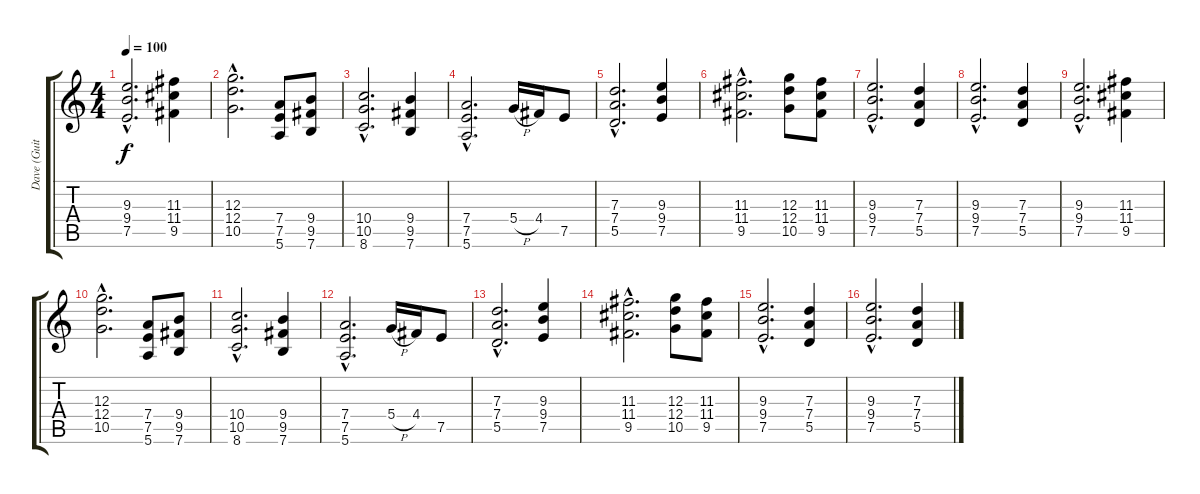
\track ("Dave (Guitar)" "Dave (Guit") {instrument distortionguitar}
\staff {score tabs}
\tuning (E4 B3 G3 D3 A2 E2) {hide}
\ts (4 4)
\tempo 100
\clef g2
\ks c
(9.3{hac} 9.4{hac} 7.5{hac}).2{d dy f instrument distortionguitar} (11.3 11.4 9.5).4 |
(12.3{hac} 12.4{hac} 10.5{hac}).2{d} (7.4 7.5 5.6).8 (9.4 9.5 7.6).8 |
(10.4{hac} 10.5{hac} 8.6{hac}).2{d} (9.4 9.5 7.6).4 |
(7.4{hac} 7.5{hac} 5.6{hac}).2{d} 5.4{h}.16 4.4.16 7.5.8 |
(7.3{hac} 7.4{hac} 5.5{hac}).2{d} (9.3 9.4 7.5).4 |
(11.3{hac} 11.4{hac} 9.5{hac}).2{d} (12.3 12.4 10.5).8 (11.3 11.4 9.5).8 |
(9.3{hac} 9.4{hac} 7.5{hac}).2{d} (7.3 7.4 5.5).4 |
(9.3{hac} 9.4{hac} 7.5{hac}).2{d} (7.3 7.4 5.5).4 |
(9.3{hac} 9.4{hac} 7.5{hac}).2{d} (11.3 11.4 9.5).4 |
(12.3{hac} 12.4{hac} 10.5{hac}).2{d} (7.4 7.5 5.6).8 (9.4 9.5 7.6).8 |
(10.4{hac} 10.5{hac} 8.6{hac}).2{d} (9.4 9.5 7.6).4 |
(7.4{hac} 7.5{hac} 5.6{hac}).2{d} 5.4{h}.16 4.4.16 7.5.8 |
(7.3{hac} 7.4{hac} 5.5{hac}).2{d} (9.3 9.4 7.5).4 |
(11.3{hac} 11.4{hac} 9.5{hac}).2{d} (12.3 12.4 10.5).8 (11.3 11.4 9.5).8 |
(9.3{hac} 9.4{hac} 7.5{hac}).2{d} (7.3 7.4 5.5).4 |
(9.3{hac} 9.4{hac} 7.5{hac}).2{d} (7.3 7.4 5.5).4
